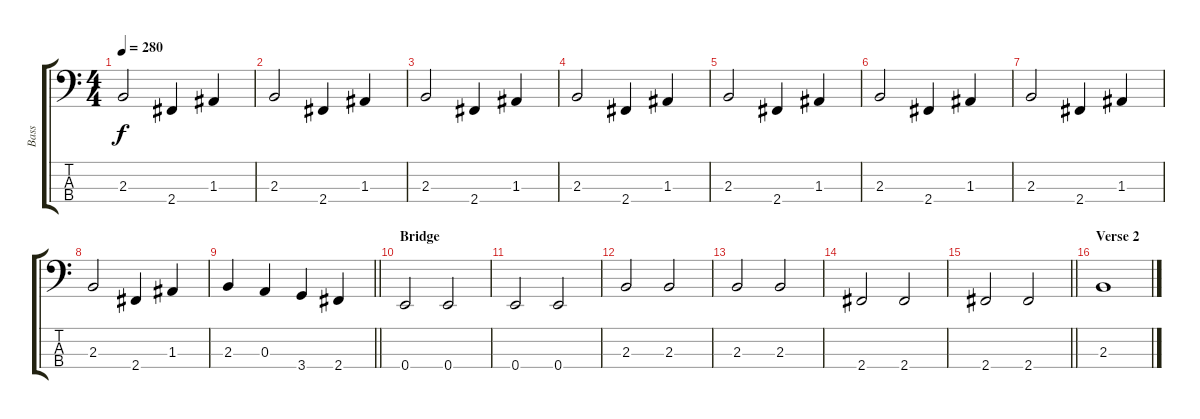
\track ("Bass" "Bass") {instrument electricbasspick}
\staff {score tabs}
\tuning (G2 D2 A1 E1) {hide}
\ts (4 4)
\tempo 280
\clef f4
\ks c
2.3.2{dy f} 2.4.4 1.3.4 |
2.3.2 2.4.4 1.3.4 |
2.3.2 2.4.4 1.3.4 |
2.3.2 2.4.4 1.3.4 |
2.3.2 2.4.4 1.3.4 |
2.3.2 2.4.4 1.3.4 |
2.3.2 2.4.4 1.3.4 |
2.3.2 2.4.4 1.3.4 |
\barLineRight lightlight
2.3.4 0.3.4 3.4.4 2.4.4 |
\section ("" "Bridge")
0.4.2 0.4.2 |
0.4.2 0.4.2 |
2.3.2 2.3.2 |
2.3.2 2.3.2 |
2.4.2 2.4.2 |
\barLineRight lightlight
2.4.2 2.4.2 |
\section ("" "Verse 2")
2.3.1
